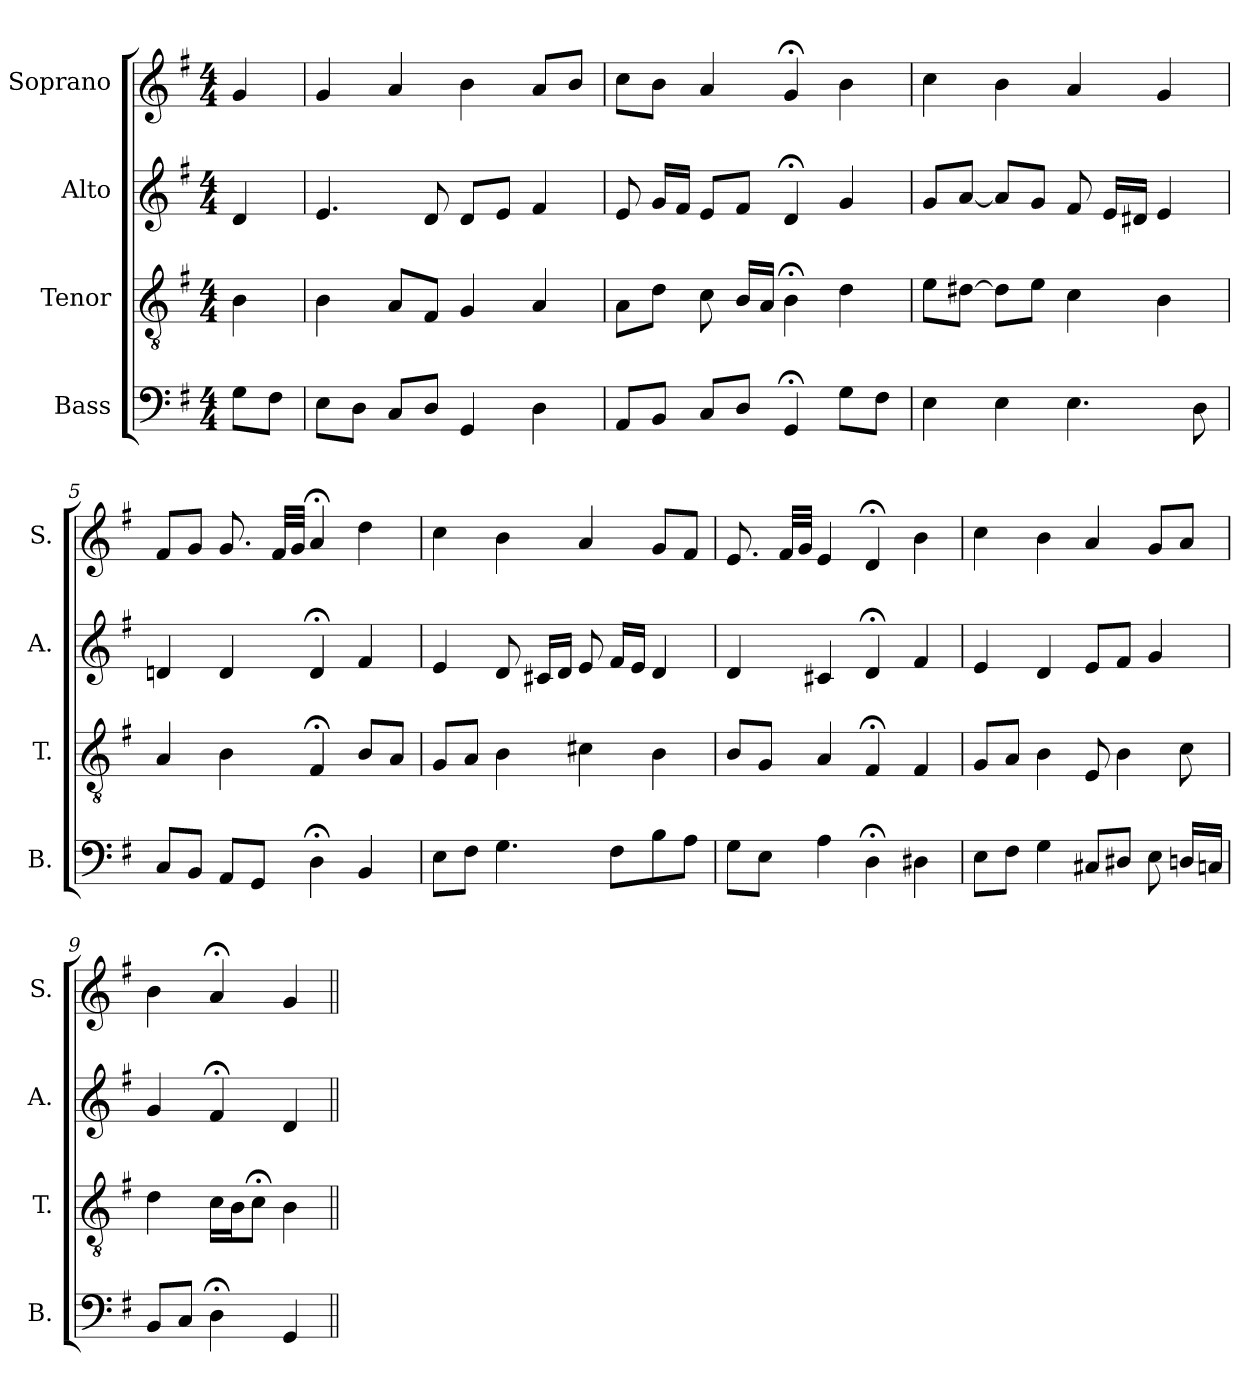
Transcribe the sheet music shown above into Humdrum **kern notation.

**kern	**kern	**kern	**kern
*part4	*part3	*part2	*part1
*staff4	*staff3	*staff2	*staff1
*I"Bass	*I"Tenor	*I"Alto	*I"Soprano
*I'B.	*I'T.	*I'A.	*I'S.
*clefF4	*clefGv2	*clefG2	*clefG2
*	*ITrd7c12	*	*
*k[f#]	*k[f#]	*k[f#]	*k[f#]
*G:	*G:	*G:	*G:
*M4/4	*M4/4	*M4/4	*M4/4
=1	=1	=1	=1
8G\L	4BB\	4d/	4g/
8F#\J	.	.	.
=2	=2	=2	=2
8E\L	4BB\	4.e/	4g/
8D\J	.	.	.
8C/L	8AA/L	.	4a/
8D/J	8FF#/J	8d/	.
4GG/	4GG/	8d/L	4b\
.	.	8e/J	.
4D\	4AA/	4f#/	8a/L
.	.	.	8b/J
=3	=3	=3	=3
8AA/L	8AA\L	8e/	8cc\L
8BB/J	8D\J	16g/LL	8b\J
.	.	16f#/JJ	.
8C/L	8C\	8e/L	4a/
8D/J	16BB/LL	8f#/J	.
.	16AA/JJ	.	.
4GG;</	4BB;<\	4d;</	4g;</
8G\L	4D\	4g/	4b\
8F#\J	.	.	.
=4	=4	=4	=4
4E\	8E\L	8g/L	4cc\
.	[8D#X\J	[8a/J	.
4E\	8D#\L]	8a/L]	4b\
.	8E\J	8g/J	.
4.E\	4C\	8f#/	4a/
.	.	16e/LL	.
.	.	16d#X/JJ	.
.	4BB\	4e/	4g/
8D\	.	.	.
!!LO:LB:g=z
=5	=5	=5	=5
8C/L	4AA/	4dn/	8f#/L
8BB/J	.	.	8g/J
8AA/L	4BB\	4d/	8.g/
8GG/J	.	.	.
.	.	.	32f#/LLL
.	.	.	32g/JJJ
4D;<\	4FF#;</	4d;</	4a;</
4BB/	8BB/L	4f#/	4dd\
.	8AA/J	.	.
=6	=6	=6	=6
8E\L	8GG/L	4e/	4cc\
8F#\J	8AA/J	.	.
4.G\	4BB\	8d/	4b\
.	.	16c#X/LL	.
.	.	16d/JJ	.
.	4C#X\	8e/	4a/
8F#\L	.	16f#/LL	.
.	.	16e/JJ	.
8B\	4BB\	4d/	8g/L
8A\J	.	.	8f#/J
!!LO:PB:g=z
=7	=7	=7	=7
8G\L	8BB/L	4d/	8.e/
8E\J	8GG/J	.	.
.	.	.	32f#/LLL
.	.	.	32g/JJJ
4A\	4AA/	4c#X/	4e/
4D;<\	4FF#;</	4d;</	4d;</
4D#X\	4FF#/	4f#/	4b\
=8	=8	=8	=8
8E\L	8GG/L	4e/	4cc\
8F#\J	8AA/J	.	.
4G\	4BB\	4d/	4b\
8C#X/L	8EE/	8e/L	4a/
8D#X/J	4BB\	8f#/J	.
8E\	.	4g/	8g/L
16Dn/LL	8C\	.	8a/J
16Cn/JJ	.	.	.
=9	=9	=9	=9
8BB/L	4D\	4g/	4b\
8C/J	.	.	.
4D;<\	16C\LL	4f#;</	4a;</
.	16BB\J	.	.
.	8C;<\J	.	.
4GG/	4BB\	4d/	4g/
=||	=||	=||	=||
*-	*-	*-	*-
